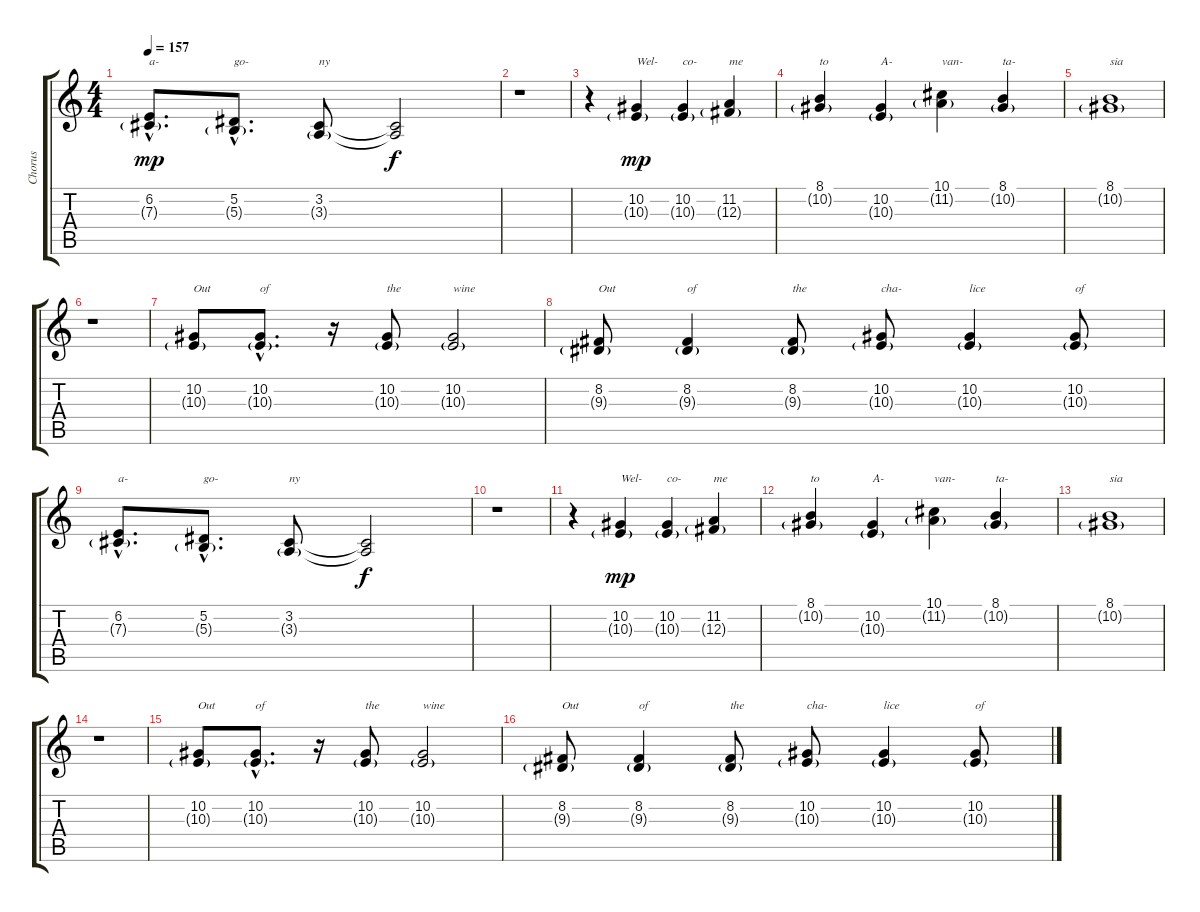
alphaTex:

\track ("Chorus" "Chorus") {instrument choiraahs}
\staff {score tabs}
\tuning (Eb4 Bb3 Gb3 Db3 Ab2 Eb2) {hide}
\ts (4 4)
\tempo 157
\clef g2
\ks c
(6.2{hac} 7.3{g hac}).8{d txt "a-" dy mp} (5.2{hac} 5.3{g hac}).8{d txt "go-"} (3.2 3.3{g}).8{txt "ny"} (3.2{t} 3.3{t}).2{dy f} |
r.1 |
r.4 (10.2 10.3{g}).4{txt "Wel-" dy mp} (10.2 10.3{g}).4{txt "co-"} (11.2 12.3{g}).4{txt "me"} |
(8.1 10.2{g}).4{txt "to"} (10.2 10.3{g}).4{txt "A-"} (10.1 11.2{g}).4{txt "van-"} (8.1 10.2{g}).4{txt "ta-"} |
(8.1 10.2{g}).1{txt "sia"} |
r.1 |
(10.2 10.3{g}).8{txt "Out"} (10.2{hac} 10.3{g hac}).8{d txt "of"} r.16 (10.2 10.3{g}).8{txt "the"} (10.2 10.3{g}).2{txt "wine"} |
(8.2 9.3{g}).8{txt "Out"} (8.2 9.3{g}).4{txt "of"} (8.2 9.3{g}).8{txt "the"} (10.2 10.3{g}).8{txt "cha-"} (10.2 10.3{g}).4{txt "lice"} (10.2 10.3{g}).8{txt "of"} |
(6.2{hac} 7.3{g hac}).8{d txt "a-"} (5.2{hac} 5.3{g hac}).8{d txt "go-"} (3.2 3.3{g}).8{txt "ny"} (3.2{t} 3.3{t}).2{dy f} |
r.1 |
r.4 (10.2 10.3{g}).4{txt "Wel-" dy mp} (10.2 10.3{g}).4{txt "co-"} (11.2 12.3{g}).4{txt "me"} |
(8.1 10.2{g}).4{txt "to"} (10.2 10.3{g}).4{txt "A-"} (10.1 11.2{g}).4{txt "van-"} (8.1 10.2{g}).4{txt "ta-"} |
(8.1 10.2{g}).1{txt "sia"} |
r.1 |
(10.2 10.3{g}).8{txt "Out"} (10.2{hac} 10.3{g hac}).8{d txt "of"} r.16 (10.2 10.3{g}).8{txt "the"} (10.2 10.3{g}).2{txt "wine"} |
(8.2 9.3{g}).8{txt "Out"} (8.2 9.3{g}).4{txt "of"} (8.2 9.3{g}).8{txt "the"} (10.2 10.3{g}).8{txt "cha-"} (10.2 10.3{g}).4{txt "lice"} (10.2 10.3{g}).8{txt "of"}
